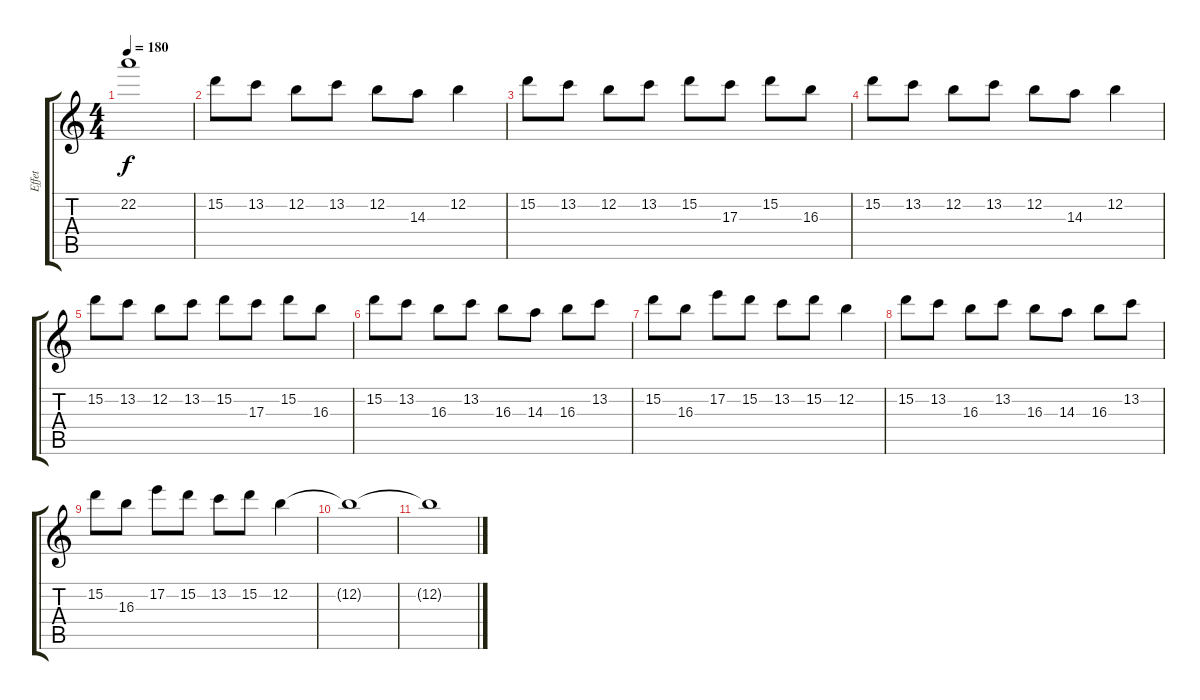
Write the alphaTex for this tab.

\track ("Effet" "Effet") {instrument overdrivenguitar}
\staff {score tabs}
\tuning (E4 B3 G3 D3 A2 E2) {hide}
\ts (4 4)
\tempo 180
\clef g2
\ks c
22.2{t}.1{dy f} |
15.2.8 13.2.8 12.2.8 13.2.8 12.2.8 14.3.8 12.2.4 |
15.2.8 13.2.8 12.2.8 13.2.8 15.2.8 17.3.8 15.2.8 16.3.8 |
15.2.8 13.2.8 12.2.8 13.2.8 12.2.8 14.3.8 12.2.4 |
15.2.8 13.2.8 12.2.8 13.2.8 15.2.8 17.3.8 15.2.8 16.3.8 |
15.2.8 13.2.8 16.3.8 13.2.8 16.3.8 14.3.8 16.3.8 13.2.8 |
15.2.8 16.3.8 17.2.8 15.2.8 13.2.8 15.2.8 12.2.4 |
15.2.8 13.2.8 16.3.8 13.2.8 16.3.8 14.3.8 16.3.8 13.2.8 |
15.2.8 16.3.8 17.2.8 15.2.8 13.2.8 15.2.8 12.2.4 |
12.2{t}.1{volume 0} |
12.2{t}.1
